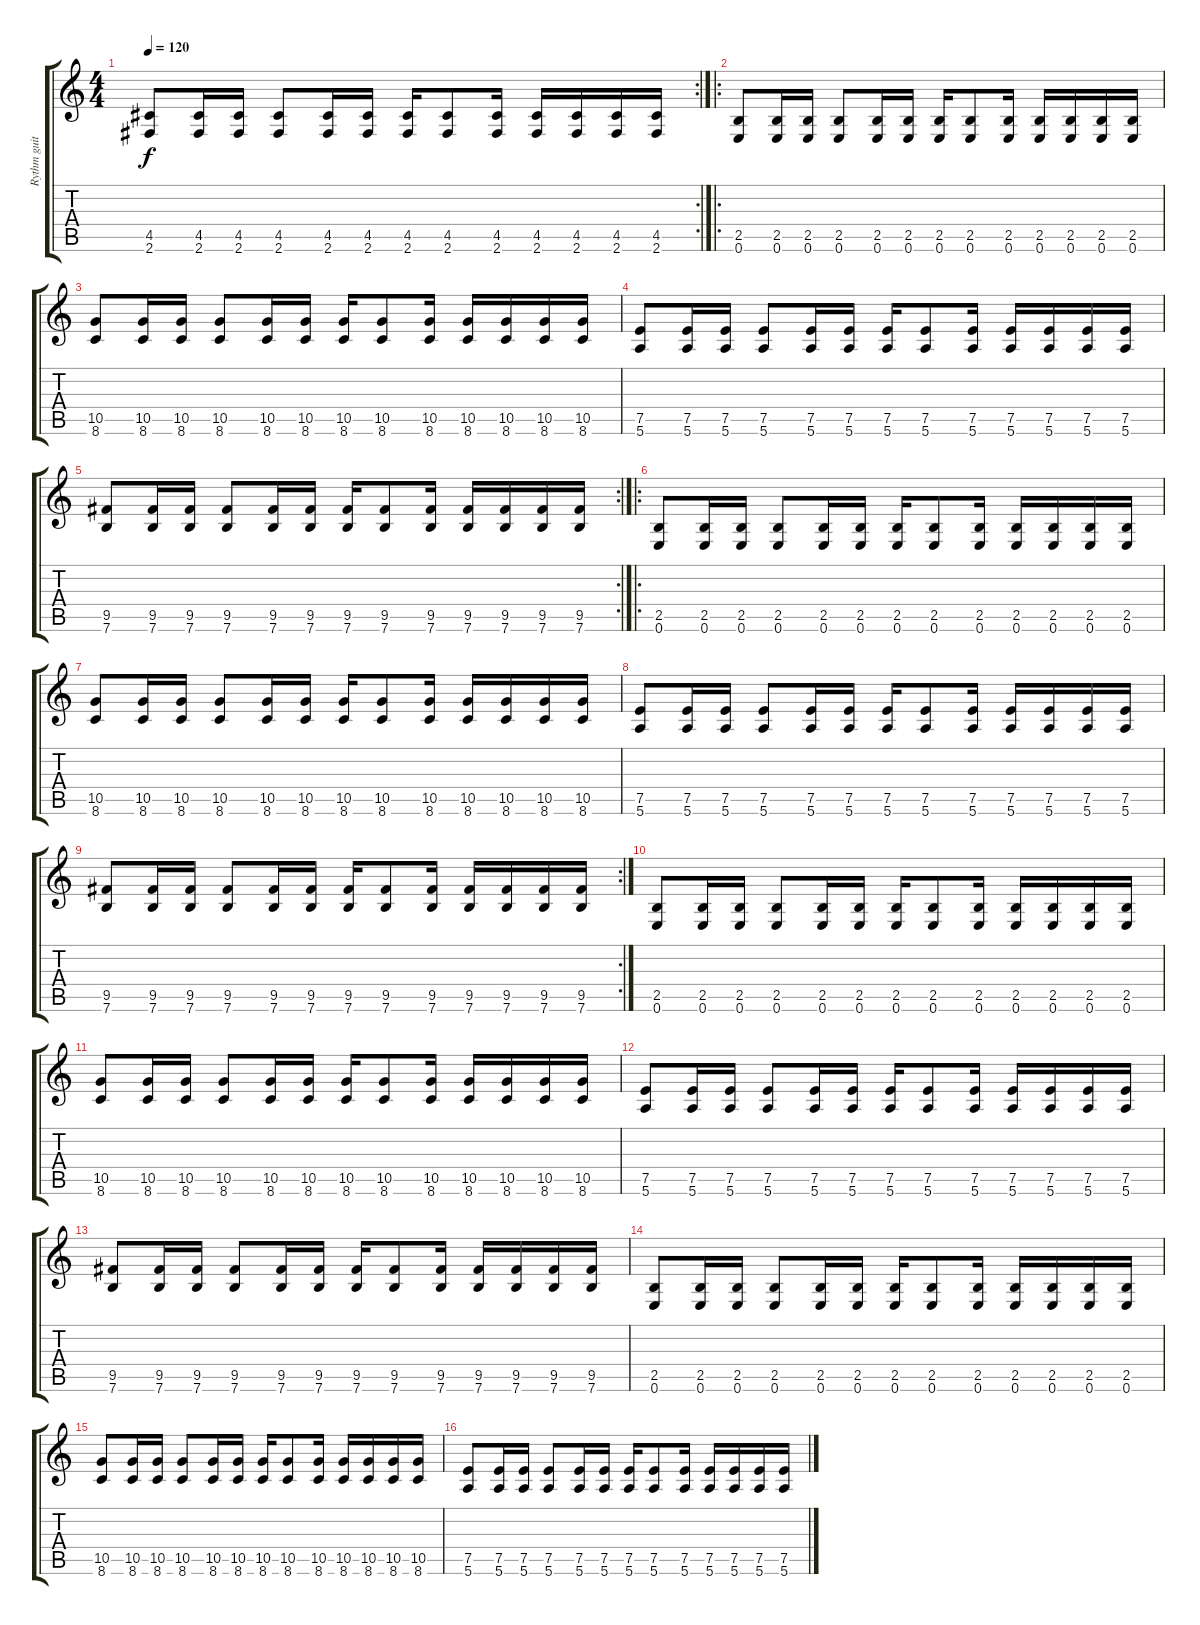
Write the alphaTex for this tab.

\track ("Rythm guitar" "Rythm guit") {instrument overdrivenguitar}
\staff {score tabs}
\tuning (E4 B3 G3 D3 A2 E2) {hide}
\rc 2
\ts (4 4)
\tempo 120
\clef g2
\ks c
(4.5 2.6).8{dy f} (4.5 2.6).16 (4.5 2.6).16 (4.5 2.6).8 (4.5 2.6).16 (4.5 2.6).16 (4.5 2.6).16 (4.5 2.6).8 (4.5 2.6).16 (4.5 2.6).16 (4.5 2.6).16 (4.5 2.6).16 (4.5 2.6).16 |
\ro
(2.5 0.6).8 (2.5 0.6).16 (2.5 0.6).16 (2.5 0.6).8 (2.5 0.6).16 (2.5 0.6).16 (2.5 0.6).16 (2.5 0.6).8 (2.5 0.6).16 (2.5 0.6).16 (2.5 0.6).16 (2.5 0.6).16 (2.5 0.6).16 |
(10.5 8.6).8 (10.5 8.6).16 (10.5 8.6).16 (10.5 8.6).8 (10.5 8.6).16 (10.5 8.6).16 (10.5 8.6).16 (10.5 8.6).8 (10.5 8.6).16 (10.5 8.6).16 (10.5 8.6).16 (10.5 8.6).16 (10.5 8.6).16 |
(7.5 5.6).8 (7.5 5.6).16 (7.5 5.6).16 (7.5 5.6).8 (7.5 5.6).16 (7.5 5.6).16 (7.5 5.6).16 (7.5 5.6).8 (7.5 5.6).16 (7.5 5.6).16 (7.5 5.6).16 (7.5 5.6).16 (7.5 5.6).16 |
\rc 2
(9.5 7.6).8 (9.5 7.6).16 (9.5 7.6).16 (9.5 7.6).8 (9.5 7.6).16 (9.5 7.6).16 (9.5 7.6).16 (9.5 7.6).8 (9.5 7.6).16 (9.5 7.6).16 (9.5 7.6).16 (9.5 7.6).16 (9.5 7.6).16 |
\ro
(2.5 0.6).8 (2.5 0.6).16 (2.5 0.6).16 (2.5 0.6).8 (2.5 0.6).16 (2.5 0.6).16 (2.5 0.6).16 (2.5 0.6).8 (2.5 0.6).16 (2.5 0.6).16 (2.5 0.6).16 (2.5 0.6).16 (2.5 0.6).16 |
(10.5 8.6).8 (10.5 8.6).16 (10.5 8.6).16 (10.5 8.6).8 (10.5 8.6).16 (10.5 8.6).16 (10.5 8.6).16 (10.5 8.6).8 (10.5 8.6).16 (10.5 8.6).16 (10.5 8.6).16 (10.5 8.6).16 (10.5 8.6).16 |
(7.5 5.6).8 (7.5 5.6).16 (7.5 5.6).16 (7.5 5.6).8 (7.5 5.6).16 (7.5 5.6).16 (7.5 5.6).16 (7.5 5.6).8 (7.5 5.6).16 (7.5 5.6).16 (7.5 5.6).16 (7.5 5.6).16 (7.5 5.6).16 |
\rc 2
(9.5 7.6).8 (9.5 7.6).16 (9.5 7.6).16 (9.5 7.6).8 (9.5 7.6).16 (9.5 7.6).16 (9.5 7.6).16 (9.5 7.6).8 (9.5 7.6).16 (9.5 7.6).16 (9.5 7.6).16 (9.5 7.6).16 (9.5 7.6).16 |
(2.5 0.6).8 (2.5 0.6).16 (2.5 0.6).16 (2.5 0.6).8 (2.5 0.6).16 (2.5 0.6).16 (2.5 0.6).16 (2.5 0.6).8 (2.5 0.6).16 (2.5 0.6).16 (2.5 0.6).16 (2.5 0.6).16 (2.5 0.6).16 |
(10.5 8.6).8 (10.5 8.6).16 (10.5 8.6).16 (10.5 8.6).8 (10.5 8.6).16 (10.5 8.6).16 (10.5 8.6).16 (10.5 8.6).8 (10.5 8.6).16 (10.5 8.6).16 (10.5 8.6).16 (10.5 8.6).16 (10.5 8.6).16 |
(7.5 5.6).8 (7.5 5.6).16 (7.5 5.6).16 (7.5 5.6).8 (7.5 5.6).16 (7.5 5.6).16 (7.5 5.6).16 (7.5 5.6).8 (7.5 5.6).16 (7.5 5.6).16 (7.5 5.6).16 (7.5 5.6).16 (7.5 5.6).16 |
(9.5 7.6).8 (9.5 7.6).16 (9.5 7.6).16 (9.5 7.6).8 (9.5 7.6).16 (9.5 7.6).16 (9.5 7.6).16 (9.5 7.6).8 (9.5 7.6).16 (9.5 7.6).16 (9.5 7.6).16 (9.5 7.6).16 (9.5 7.6).16 |
(2.5 0.6).8 (2.5 0.6).16 (2.5 0.6).16 (2.5 0.6).8 (2.5 0.6).16 (2.5 0.6).16 (2.5 0.6).16 (2.5 0.6).8 (2.5 0.6).16 (2.5 0.6).16 (2.5 0.6).16 (2.5 0.6).16 (2.5 0.6).16 |
(10.5 8.6).8 (10.5 8.6).16 (10.5 8.6).16 (10.5 8.6).8 (10.5 8.6).16 (10.5 8.6).16 (10.5 8.6).16 (10.5 8.6).8 (10.5 8.6).16 (10.5 8.6).16 (10.5 8.6).16 (10.5 8.6).16 (10.5 8.6).16 |
(7.5 5.6).8 (7.5 5.6).16 (7.5 5.6).16 (7.5 5.6).8 (7.5 5.6).16 (7.5 5.6).16 (7.5 5.6).16 (7.5 5.6).8 (7.5 5.6).16 (7.5 5.6).16 (7.5 5.6).16 (7.5 5.6).16 (7.5 5.6).16
